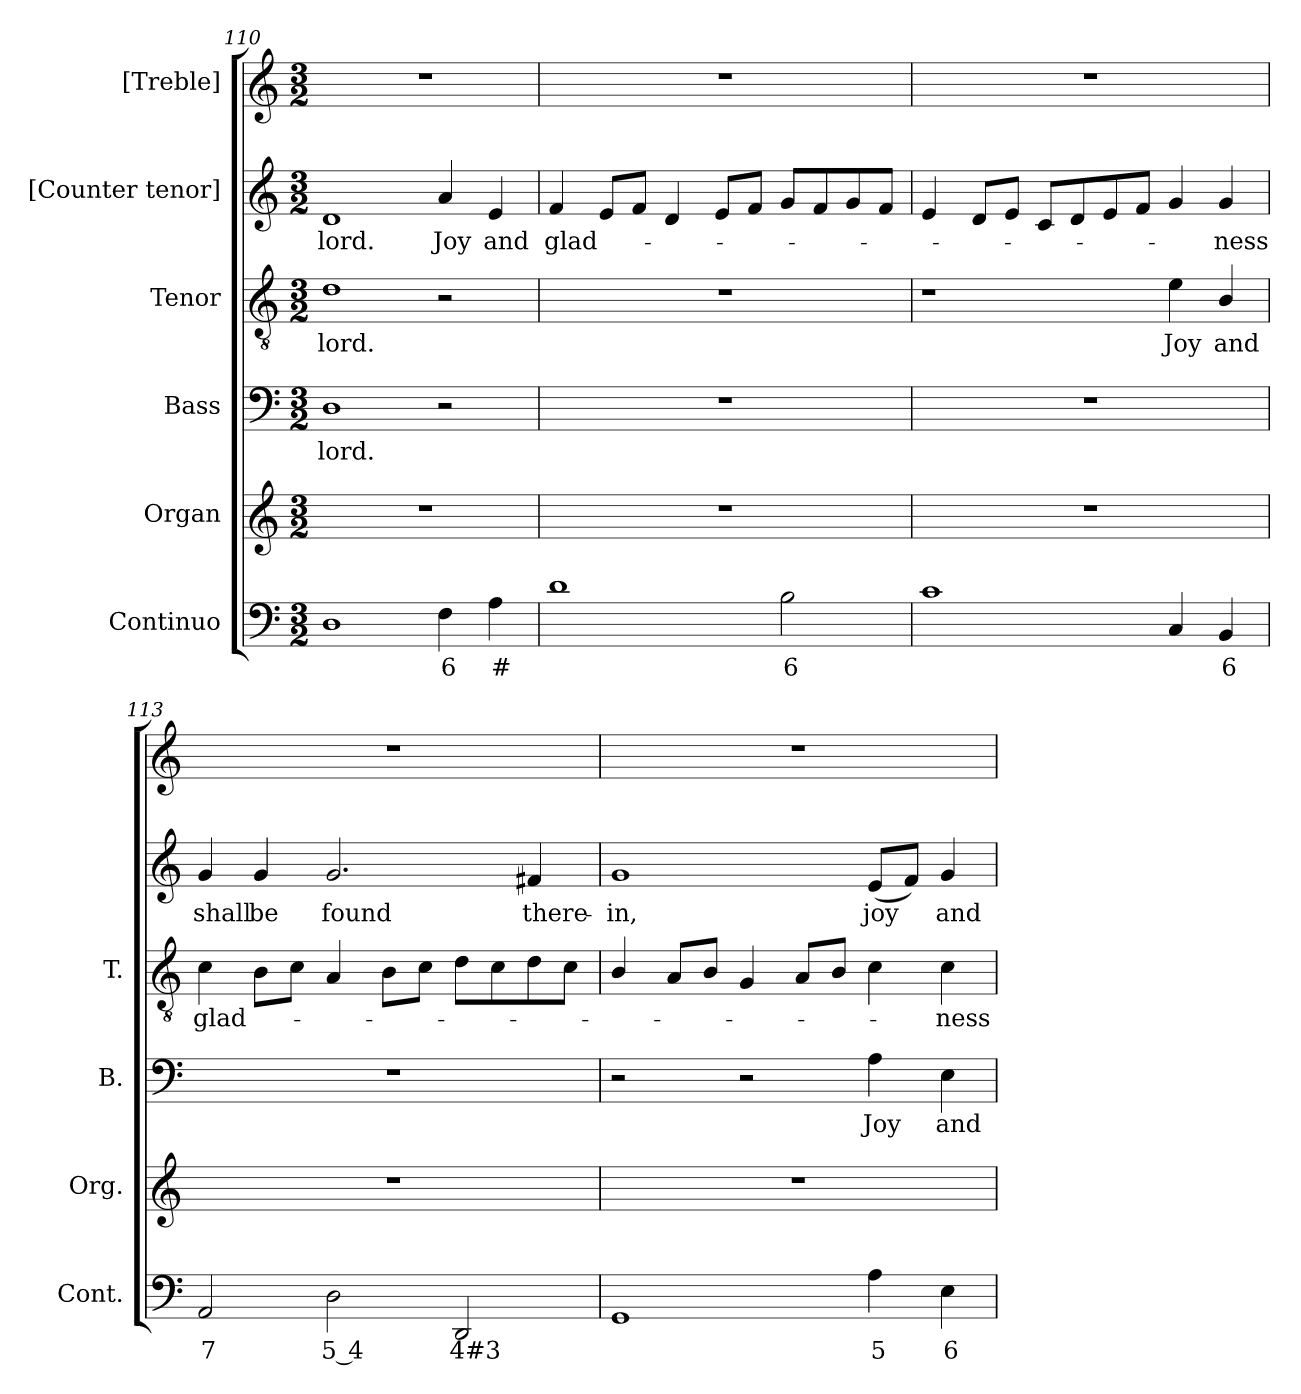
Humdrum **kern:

**kern	**text	**kern	**kern	**text	**kern	**text	**kern	**text	**kern
*part6	*part6	*part5	*part4	*part4	*part3	*part3	*part2	*part2	*part1
*staff6	*staff6	*staff5	*staff4	*staff4	*staff3	*staff3	*staff2	*staff2	*staff1
*I"Continuo	*	*I"Organ	*I"Bass	*	*I"Tenor	*	*I"[Counter tenor]	*	*I"[Treble]
*I'Cont.	*	*I'Org.	*I'B.	*	*I'T.	*	*	*	*
*clefF4	*	*clefG2	*clefF4	*	*clefGv2	*	*clefG2	*	*clefG2
*	*	*	*	*	*ITrd7c12	*	*	*	*
*k[]	*	*k[]	*k[]	*	*k[]	*	*k[]	*	*k[]
*C:	*	*C:	*C:	*	*C:	*	*C:	*	*C:
*M3/2	*	*M3/2	*M3/2	*	*M3/2	*	*M3/2	*	*M3/2
=110	=110	=110	=110	=110	=110	=110	=110	=110	=110
!	!	!LO:N:vis=1	!	!	!	!	!	!	!
!	!	!	!	!LO:LY:b:color=#000000	!	!	!	!	!
!	!	!	!	!	!	!LO:LY:b:color=#000000	!	!	!
!	!	!	!	!	!	!	!	!LO:LY:b:color=#000000	!LO:N:vis=1
1Di	.	1.r	1Di	lord.	1Di	lord.	1di	lord.	1.r
!	!LO:LY:b:color=#000000	!	!	!	!	!	!	!	!
!	!	!	!	!	!	!	!	!LO:LY:b:color=#000000	!
4Fi\	6	.	2r	.	2r	.	4ai/	Joy	.
!	!LO:LY:b:color=#000000	!	!	!	!	!	!	!	!
!	!	!	!	!	!	!	!	!LO:LY:b:color=#000000	!
4Ai\	#	.	.	.	.	.	4ei/	and	.
=111	=111	=111	=111	=111	=111	=111	=111	=111	=111
!	!	!LO:N:vis=1	!LO:N:vis=1	!	!LO:N:vis=1	!	!	!	!
!	!	!	!	!	!	!	!	!LO:LY:b:color=#000000	!LO:N:vis=1
1di	.	1.r	1.r	.	1.r	.	4fi/	glad-	1.r
.	.	.	.	.	.	.	8ei/L	.	.
.	.	.	.	.	.	.	8fi/J	.	.
.	.	.	.	.	.	.	4di/	.	.
.	.	.	.	.	.	.	8ei/L	.	.
.	.	.	.	.	.	.	8fi/J	.	.
!	!LO:LY:b:color=#000000	!	!	!	!	!	!	!	!
2Bi\	6	.	.	.	.	.	8gi/L	.	.
.	.	.	.	.	.	.	8fi/	.	.
.	.	.	.	.	.	.	8gi/	.	.
.	.	.	.	.	.	.	8fi/J	.	.
!!LO:LB:g=z
=112	=112	=112	=112	=112	=112	=112	=112	=112	=112
!	!	!LO:N:vis=1	!LO:N:vis=1	!	!	!	!	!	!LO:N:vis=1
1ci	.	1.r	1.r	.	1r	.	4ei/	.	1.r
.	.	.	.	.	.	.	8di/L	.	.
.	.	.	.	.	.	.	8ei/J	.	.
.	.	.	.	.	.	.	8ci/L	.	.
.	.	.	.	.	.	.	8di/	.	.
.	.	.	.	.	.	.	8ei/	.	.
.	.	.	.	.	.	.	8fi/J	.	.
!	!	!	!	!	!	!LO:LY:b:color=#000000	!	!	!
4Ci/	.	.	.	.	4Ei\	Joy	4gi/	.	.
!	!LO:LY:b:color=#000000	!	!	!	!	!	!	!	!
!	!	!	!	!	!	!LO:LY:b:color=#000000	!	!	!
!	!	!	!	!	!	!	!	!LO:LY:b:color=#000000	!
4BBi/	6	.	.	.	4BBi/	and	4gi/	-ness	.
=113	=113	=113	=113	=113	=113	=113	=113	=113	=113
!	!LO:LY:b:color=#000000	!LO:N:vis=1	!LO:N:vis=1	!	!	!	!	!	!
!	!	!	!	!	!	!LO:LY:b:color=#000000	!	!	!
!	!	!	!	!	!	!	!	!LO:LY:b:color=#000000	!LO:N:vis=1
2AAi/	7	1.r	1.r	.	4Ci\	glad-	4gi/	shall	1.r
!	!	!	!	!	!	!	!	!LO:LY:b:color=#000000	!
.	.	.	.	.	8BBi\L	.	4gi/	be	.
.	.	.	.	.	8Ci\J	.	.	.	.
!	!LO:LY:b:color=#000000	!	!	!	!	!	!	!	!
!	!	!	!	!	!	!	!	!LO:LY:b:color=#000000	!
2Di\	5 4	.	.	.	4AAi/	.	2.gi/	found	.
.	.	.	.	.	8BBi\L	.	.	.	.
.	.	.	.	.	8Ci\J	.	.	.	.
!	!LO:LY:b:color=#000000	!	!	!	!	!	!	!	!
2DDi/	4#3	.	.	.	8Di\L	.	.	.	.
.	.	.	.	.	8Ci\	.	.	.	.
!	!	!	!	!	!	!	!	!LO:LY:b:color=#000000	!
.	.	.	.	.	8Di\	.	4f#Xi/	there-	.
.	.	.	.	.	8Ci\J	.	.	.	.
=114	=114	=114	=114	=114	=114	=114	=114	=114	=114
!	!	!LO:N:vis=1	!	!	!	!	!	!	!
!	!	!	!	!	!	!	!	!LO:LY:b:color=#000000	!LO:N:vis=1
1GGi	.	1.r	2r	.	4BBi/	.	1gi	-in,	1.r
.	.	.	.	.	8AAi/L	.	.	.	.
.	.	.	.	.	8BBi/J	.	.	.	.
.	.	.	2r	.	4GGi/	.	.	.	.
.	.	.	.	.	8AAi/L	.	.	.	.
.	.	.	.	.	8BBi/J	.	.	.	.
!	!LO:LY:b:color=#000000	!	!	!	!	!	!	!	!
!	!	!	!	!LO:LY:b:color=#000000	!	!	!	!	!
!	!	!	!	!	!	!	!	!LO:LY:b:color=#000000	!
4Ai\	5	.	4Ai\	Joy	4Ci\	.	(8ei/L	joy	.
.	.	.	.	.	.	.	8fi/J)	.	.
!	!LO:LY:b:color=#000000	!	!	!	!	!	!	!	!
!	!	!	!	!LO:LY:b:color=#000000	!	!	!	!	!
!	!	!	!	!	!	!LO:LY:b:color=#000000	!	!	!
!	!	!	!	!	!	!	!	!LO:LY:b:color=#000000	!
4Ei\	6	.	4Ei\	and	4Ci\	-ness	4gi/	and	.
=	=	=	=	=	=	=	=	=	=
*-	*-	*-	*-	*-	*-	*-	*-	*-	*-
